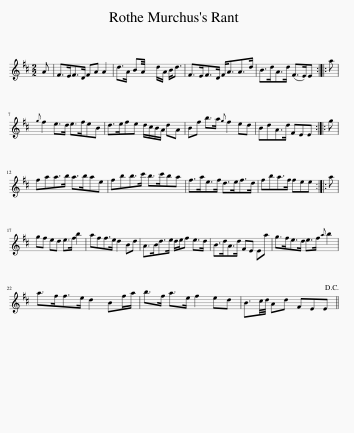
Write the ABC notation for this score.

X:1
L:1/8
M:2/2
I:linebreak $
K:D
V:1 treble
V:1
 A | F>EF>D FA A2 | d>A BA/4 x2 d/A/ B<d | F>EF>D F<AA>d | B>dA>d (F>E)E :: %5
 a |${g} f2 e>d e>feB | d>efe d/c/B/A/ dA | Bf b>a{g} f2 ed | BdA>d FEE :: %10
 g |$ faa>b a>bae | fbb>c' b>c'ba | f>ae>f d>ef>d | fba>f fee :: %15
 a |$ gf ed e>f b2 | aff>e d2 Bd | A>Bd>e d/e/f e>d | B>dA>d FE Ea | %20
 g>fe>d e>f{a} b2 |$ a>ff>e d2 Bf/a/ | b>f a>e f2 ed | B3/2c/4d/4 Ad FEE!D.C.! || %24
